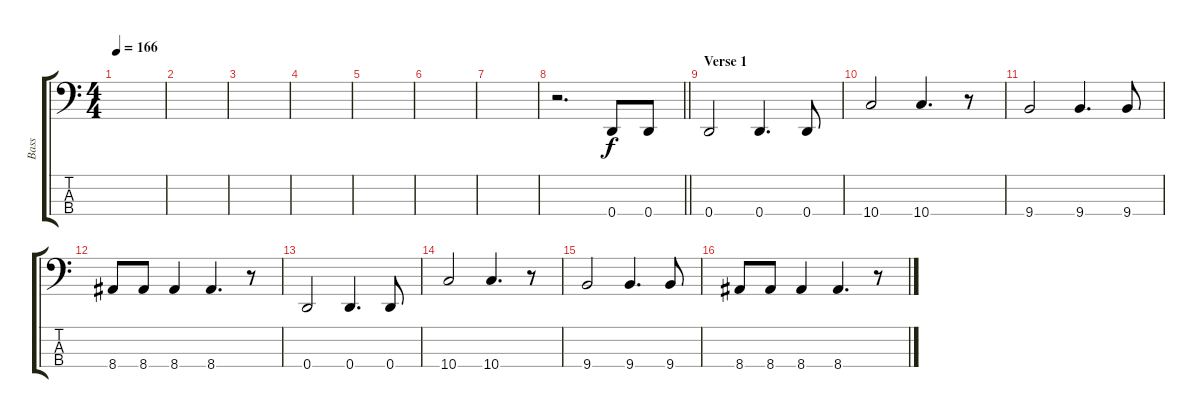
\track ("Bass" "Bass") {instrument electricbassfinger}
\staff {score tabs}
\tuning (G2 D2 A1 D1) {hide}
\ts (4 4)
\tempo 166
\clef f4
\ks c
|
|
|
|
|
|
|
\barLineRight lightlight
r.2{d} 0.4.8 0.4.8 |
\section ("" "Verse 1")
0.4.2 0.4.4{d} 0.4.8 |
10.4.2 10.4.4{d} r.8 |
9.4.2 9.4.4{d} 9.4.8 |
8.4.8 8.4.8 8.4.4 8.4.4{d} r.8 |
0.4.2 0.4.4{d} 0.4.8 |
10.4.2 10.4.4{d} r.8 |
9.4.2 9.4.4{d} 9.4.8 |
8.4.8 8.4.8 8.4.4 8.4.4{d} r.8
